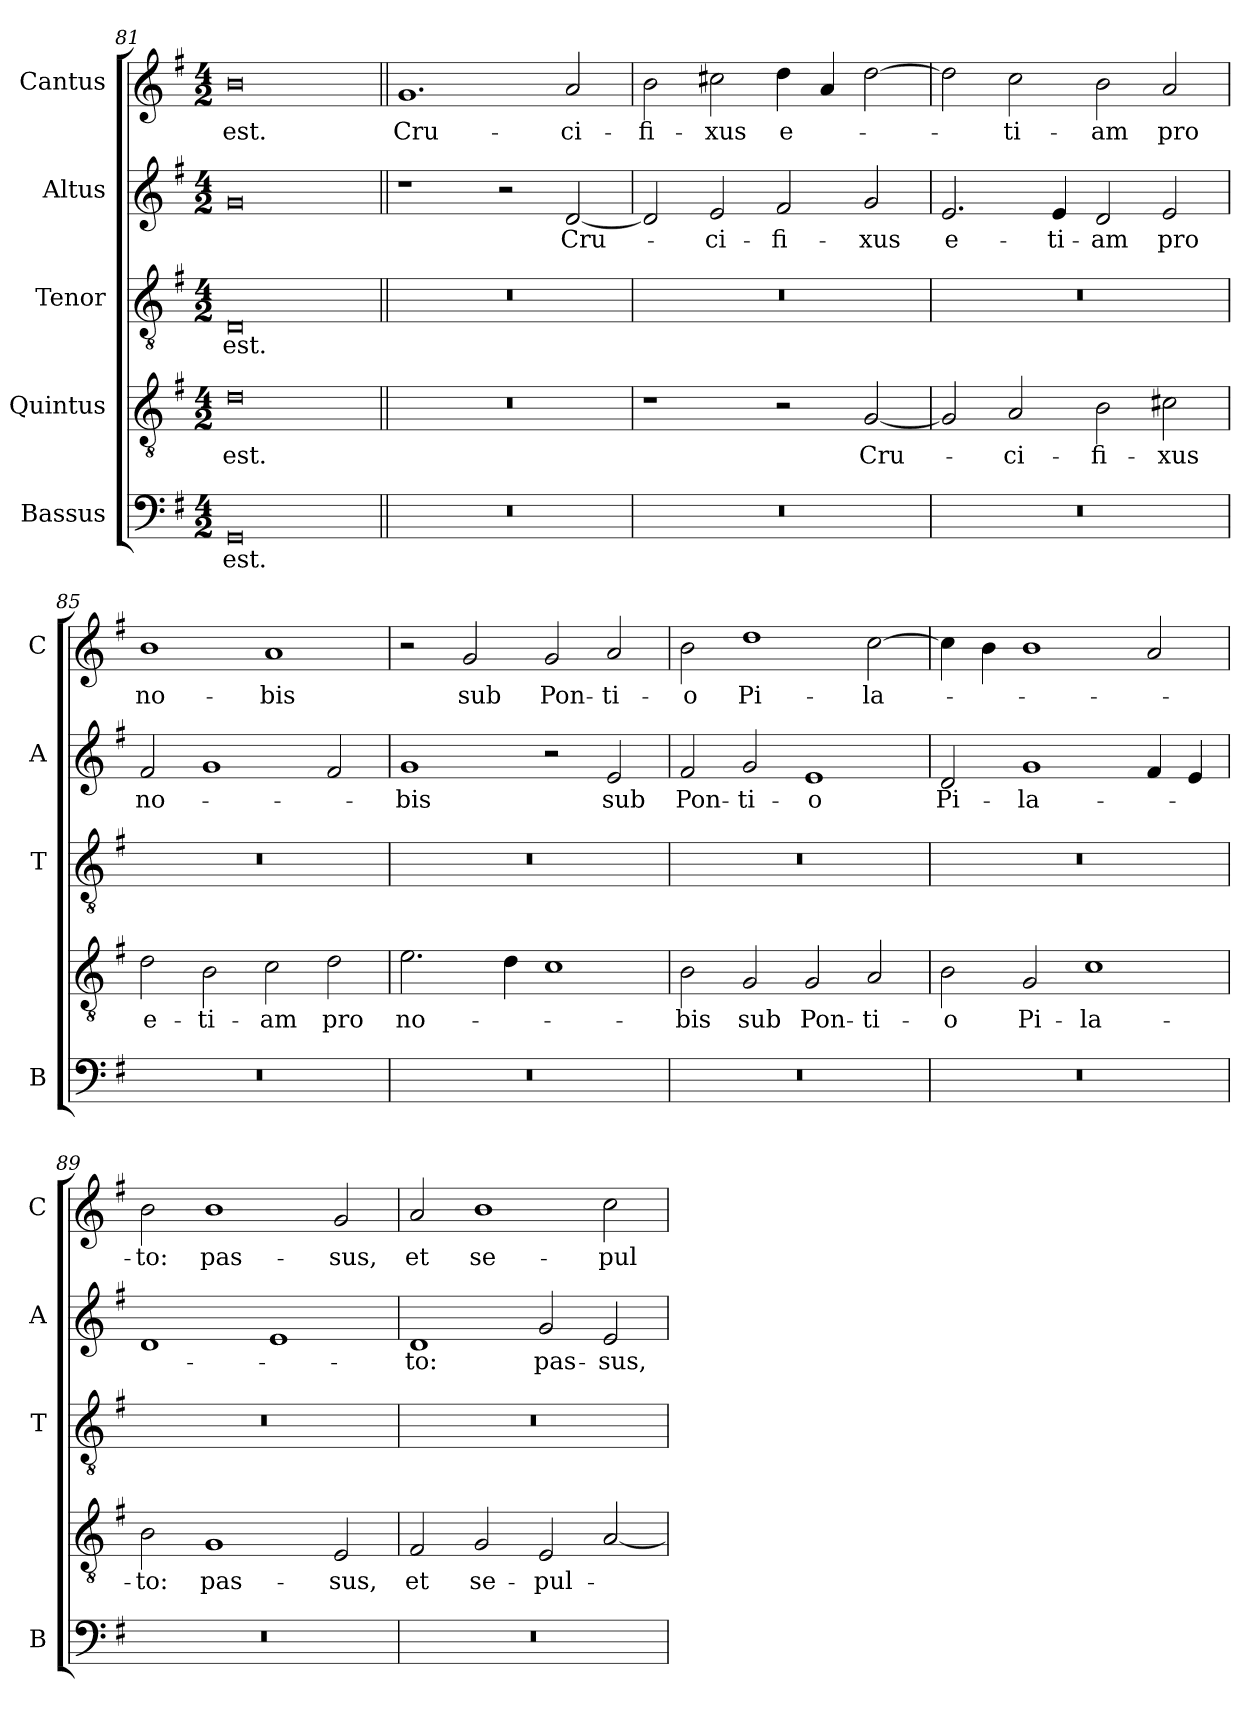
**kern	**text	**kern	**text	**kern	**text	**kern	**text	**kern	**text
*part5	*part5	*part4	*part4	*part3	*part3	*part2	*part2	*part1	*part1
*staff5	*staff5	*staff4	*staff4	*staff3	*staff3	*staff2	*staff2	*staff1	*staff1
*I"Bassus	*	*I"Quintus	*	*I"Tenor	*	*I"Altus	*	*I"Cantus	*
*I'B	*	*	*	*I'T	*	*I'A	*	*I'C	*
!!LO:LB:g=z
*clefF4	*	*clefGv2	*	*clefGv2	*	*clefG2	*	*clefG2	*
*k[f#]	*	*k[f#]	*	*k[f#]	*	*k[f#]	*	*k[f#]	*
*G:	*	*G:	*	*G:	*	*G:	*	*G:	*
*M4/2	*	*M4/2	*	*M4/2	*	*M4/2	*	*M4/2	*
=81	=81	=81	=81	=81	=81	=81	=81	=81	=81
!	!LO:LY:b	!	!LO:LY:b	!	!LO:LY:b	!	!	!	!LO:LY:b
0GG	est.	0d	est.	0D	est.	0g	.	0b	est.
=82||	=82||	=82||	=82||	=82||	=82||	=82||	=82||	=82||	=82||
!	!	!	!	!	!	!	!	!	!LO:LY:b
0r	.	0r	.	0r	.	1r	.	1.g	Cru-
.	.	.	.	.	.	2r	.	.	.
!	!	!	!	!	!	!	!LO:LY:b	!	!LO:LY:b
.	.	.	.	.	.	[2d/	Cru-	2a/	-ci-
=83	=83	=83	=83	=83	=83	=83	=83	=83	=83
!	!	!	!	!	!	!	!	!	!LO:LY:b
0r	.	1r	.	0r	.	2d/]	.	2b\	-fi-
!	!	!	!	!	!	!	!LO:LY:b	!	!LO:LY:b
.	.	.	.	.	.	2e/	-ci-	2cc#X\	-xus
!	!	!	!	!	!	!	!LO:LY:b	!	!LO:LY:b
.	.	2r	.	.	.	2f#/	-fi-	4dd\	e-
.	.	.	.	.	.	.	.	4a/	.
!	!	!	!LO:LY:b	!	!	!	!LO:LY:b	!	!
.	.	[2G/	Cru-	.	.	2g/	-xus	[2dd\	.
=84	=84	=84	=84	=84	=84	=84	=84	=84	=84
!	!	!	!	!	!	!	!LO:LY:b	!	!
0r	.	2G/]	.	0r	.	2.e/	e-	2dd\]	.
!	!	!	!LO:LY:b	!	!	!	!	!	!LO:LY:b
.	.	2A/	-ci-	.	.	.	.	2cc\	-ti-
!	!	!	!	!	!	!	!LO:LY:b	!	!
.	.	.	.	.	.	4e/	-ti-	.	.
!	!	!	!LO:LY:b	!	!	!	!LO:LY:b	!	!LO:LY:b
.	.	2B\	-fi-	.	.	2d/	-am	2b\	-am
!	!	!	!LO:LY:b	!	!	!	!LO:LY:b	!	!LO:LY:b
.	.	2c#X\	-xus	.	.	2e/	pro	2a/	pro
=85	=85	=85	=85	=85	=85	=85	=85	=85	=85
!	!	!	!LO:LY:b	!	!	!	!LO:LY:b	!	!LO:LY:b
0r	.	2d\	e-	0r	.	2f#/	no-	1b	no-
!	!	!	!LO:LY:b	!	!	!	!	!	!
.	.	2B\	-ti-	.	.	1g	.	.	.
!	!	!	!LO:LY:b	!	!	!	!	!	!LO:LY:b
.	.	2c\	-am	.	.	.	.	1a	-bis
!	!	!	!LO:LY:b	!	!	!	!	!	!
.	.	2d\	pro	.	.	2f#/	.	.	.
!!LO:LB:g=z
=86	=86	=86	=86	=86	=86	=86	=86	=86	=86
!	!	!	!LO:LY:b	!	!	!	!LO:LY:b	!	!
0r	.	2.e\	no-	0r	.	1g	-bis	2r	.
!	!	!	!	!	!	!	!	!	!LO:LY:b
.	.	.	.	.	.	.	.	2g/	sub
.	.	4d\	.	.	.	.	.	.	.
!	!	!	!	!	!	!	!	!	!LO:LY:b
.	.	1c	.	.	.	2r	.	2g/	Pon-
!	!	!	!	!	!	!	!LO:LY:b	!	!LO:LY:b
.	.	.	.	.	.	2e/	sub	2a/	-ti-
=87	=87	=87	=87	=87	=87	=87	=87	=87	=87
!	!	!	!LO:LY:b	!	!	!	!LO:LY:b	!	!LO:LY:b
0r	.	2B\	-bis	0r	.	2f#/	Pon-	2b\	-o
!	!	!	!LO:LY:b	!	!	!	!LO:LY:b	!	!LO:LY:b
.	.	2G/	sub	.	.	2g/	-ti-	1dd	Pi-
!	!	!	!LO:LY:b	!	!	!	!LO:LY:b	!	!
.	.	2G/	Pon-	.	.	1e	-o	.	.
!	!	!	!LO:LY:b	!	!	!	!	!	!LO:LY:b
.	.	2A/	-ti-	.	.	.	.	[2cc\	-la-
=88	=88	=88	=88	=88	=88	=88	=88	=88	=88
!	!	!	!LO:LY:b	!	!	!	!LO:LY:b	!	!
0r	.	2B\	-o	0r	.	2d/	Pi-	4cc\]	.
.	.	.	.	.	.	.	.	4b\	.
!	!	!	!LO:LY:b	!	!	!	!LO:LY:b	!	!
.	.	2G/	Pi-	.	.	1g	-la-	1b	.
!	!	!	!LO:LY:b	!	!	!	!	!	!
.	.	1c	-la-	.	.	.	.	.	.
.	.	.	.	.	.	4f#/	.	2a/	.
.	.	.	.	.	.	4e/	.	.	.
=89	=89	=89	=89	=89	=89	=89	=89	=89	=89
!	!	!	!LO:LY:b	!	!	!	!	!	!LO:LY:b
0r	.	2B\	-to:	0r	.	1d	.	2b\	-to:
!	!	!	!LO:LY:b	!	!	!	!	!	!LO:LY:b
.	.	1G	pas-	.	.	.	.	1b	pas-
.	.	.	.	.	.	1e	.	.	.
!	!	!	!LO:LY:b	!	!	!	!	!	!LO:LY:b
.	.	2E/	-sus,	.	.	.	.	2g/	-sus,
=90	=90	=90	=90	=90	=90	=90	=90	=90	=90
!	!	!	!LO:LY:b	!	!	!	!LO:LY:b	!	!LO:LY:b
0r	.	2F#/	et	0r	.	1d	-to:	2a/	et
!	!	!	!LO:LY:b	!	!	!	!	!	!LO:LY:b
.	.	2G/	se-	.	.	.	.	1b	se-
!	!	!	!LO:LY:b	!	!	!	!LO:LY:b	!	!
.	.	2E/	-pul-	.	.	2g/	pas-	.	.
!	!	!	!	!	!	!	!LO:LY:b	!	!LO:LY:b
.	.	[2A/	.	.	.	2e/	-sus,	2cc\	-pul-
=	=	=	=	=	=	=	=	=	=
*-	*-	*-	*-	*-	*-	*-	*-	*-	*-
